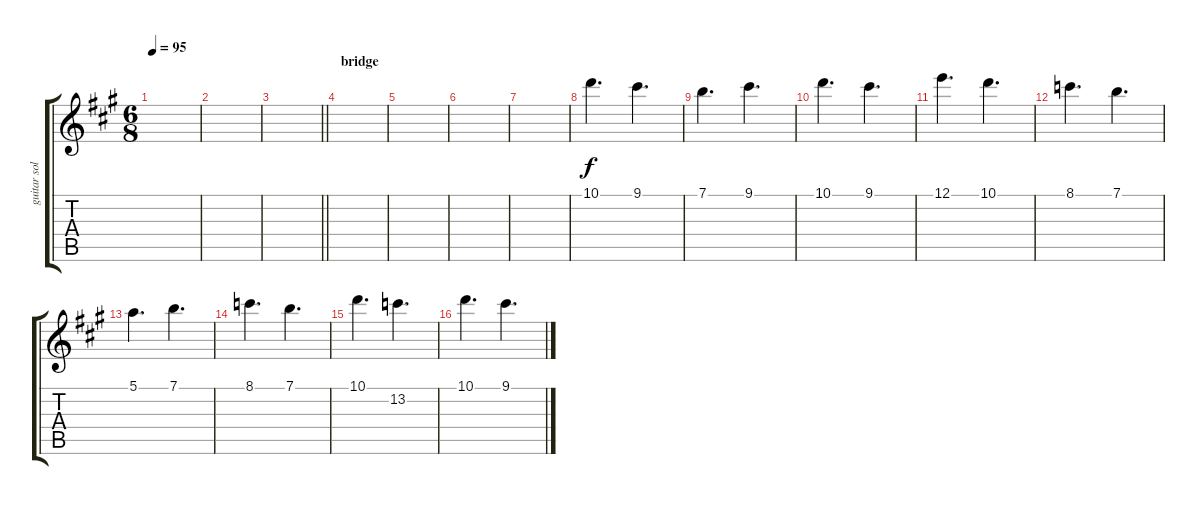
\track ("guitar solo" "guitar sol") {instrument overdrivenguitar}
\staff {score tabs}
\tuning (E4 B3 G3 D3 A2 E2) {hide}
\ts (6 8)
\tempo 95
\clef g2
\ks a
|
|
\barLineRight lightlight
|
\section ("" "bridge")
|
|
|
|
10.1.4{d} 9.1.4{d} |
7.1.4{d} 9.1.4{d} |
10.1.4{d} 9.1.4{d} |
12.1.4{d} 10.1.4{d} |
8.1.4{d} 7.1.4{d} |
5.1.4{d} 7.1.4{d} |
8.1.4{d} 7.1.4{d} |
10.1.4{d} 13.2.4{d} |
10.1.4{d} 9.1.4{d}
